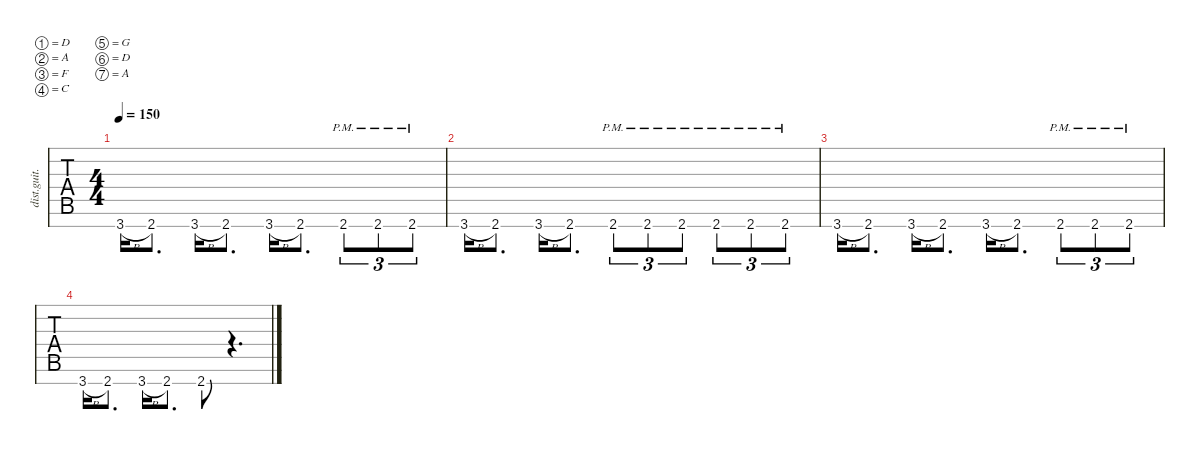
\defaultSystemsLayout 4
\hideDynamics
\bracketExtendMode nobrackets
\otherSystemsTrackNameOrientation horizontal
\track ("Distortion Guitar" "dist.guit.") {solo instrument distortionguitar}
\staff {tabs}
\tuning (D4 A3 F3 C3 G2 D2 A1)
\ts (4 4)
\scale
1.07061
\tempo 150
\accidentals auto
\clef g2
\ottava regular
\simile none
\ks aminor
3.7{h}.16{dy mf} 2.7.8{d} 3.7{h}.16 2.7.8{d} 3.7{h}.16 2.7.8{d} 2.7{pm}.8{tu (3 2)} 2.7{pm}.8{tu (3 2)} 2.7{pm}.8{tu (3 2)} |
\scale
0.976463 3.7{h}.16 2.7.8{d} 3.7{h}.16 2.7.8{d} 2.7{pm}.8{tu (3 2)} 2.7{pm}.8{tu (3 2)} 2.7{pm}.8{tu (3 2)} 2.7{pm}.8{tu (3 2)} 2.7{pm}.8{tu (3 2)} 2.7{pm}.8{tu (3 2)} |
\scale
0.976463 3.7{h}.16 2.7.8{d} 3.7{h}.16 2.7.8{d} 3.7{h}.16 2.7.8{d} 2.7{pm}.8{tu (3 2)} 2.7{pm}.8{tu (3 2)} 2.7{pm}.8{tu (3 2)} |
\scale
0.976463 3.7{h}.16 2.7.8{d} 3.7{h}.16 2.7.8{d} 2.7.8 r.4{d} |
\scale
1.07031
